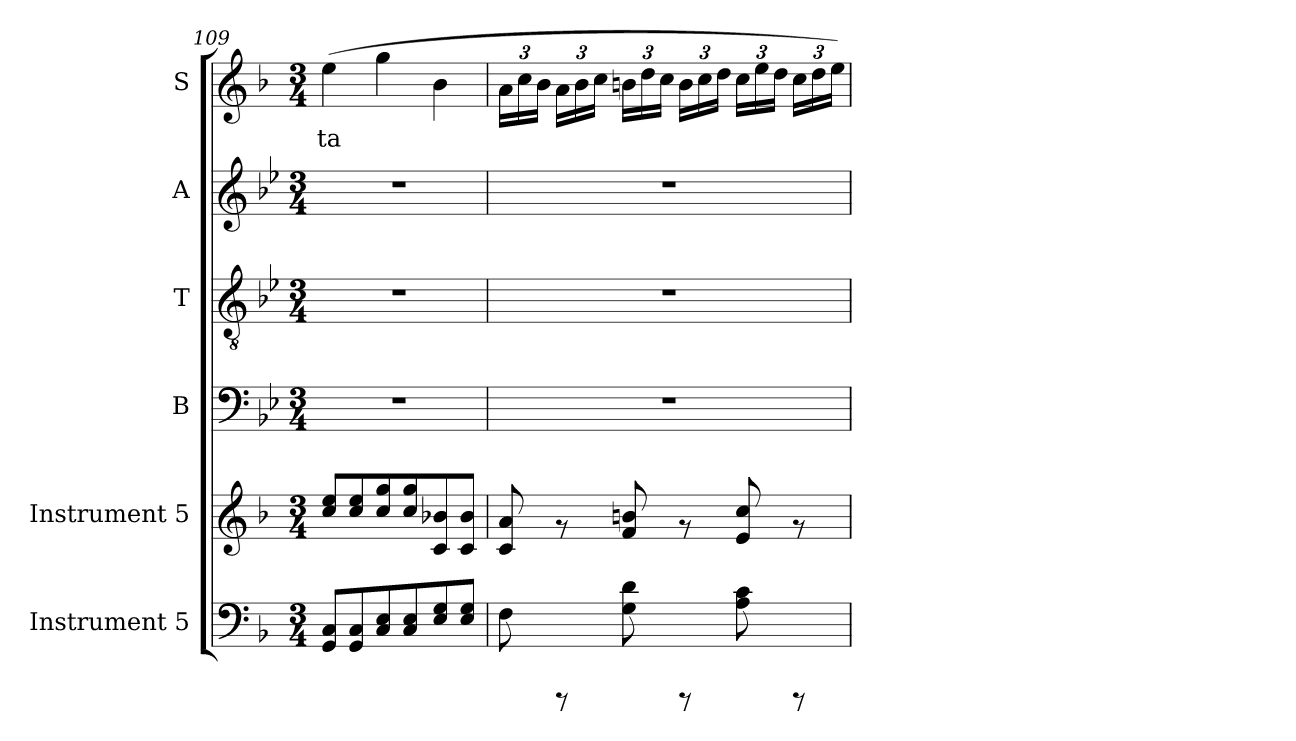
**kern	**kern	**kern	**kern	**kern	**kern	**text
*part6	*part5	*part4	*part3	*part2	*part1	*part1
*staff6	*staff5	*staff4	*staff3	*staff2	*staff1	*staff1
*I"Instrument 5	*I"Instrument 5	*I"B	*I"T	*I"A	*I"S	*
*	*	*I'B	*I'T	*I'A	*I'S	*
*clefF4	*clefG2	*clefF4	*clefGv2	*clefG2	*clefG2	*
*k[b-]	*k[b-]	*k[b-e-]	*k[b-e-]	*k[b-e-]	*k[b-]	*
*F:	*F:	*B-:	*B-:	*B-:	*F:	*
*M3/4	*M3/4	*M3/4	*M3/4	*M3/4	*M3/4	*
=109	=109	=109	=109	=109	=109	=109
!	!	!	!	!	!	!LO:LY:b:cj
8GG/ 8C/L	8ee/ 8cc/L	2.r	2.r	2.r	(>4ee\	ta
8GG/ 8C/	8cc/ 8ee/	.	.	.	.	.
!	!	!	!	!	!	!LO:LY:b:cj
8E/ 8C/	8gg/ 8cc/	.	.	.	4gg\	.
8E/ 8C/	8gg/ 8cc/	.	.	.	.	.
!	!	!	!	!	!	!LO:LY:b:cj
8E/ 8G/	8c/ 8b-X/	.	.	.	4b-\	.
8G/ 8E/J	8b-/ 8c/J	.	.	.	.	.
=110	=110	=110	=110	=110	=110	=110
*	*	*	*	*	*Xbrackettup	*
!	!	!	!	!	!	!LO:LY:b:cj
8F\	8c/ 8a/	2.r	2.r	2.r	24a\L	.
!	!	!	!	!	!	!LO:LY:b:cj
.	.	.	.	.	24cc\	.
!	!	!	!	!	!	!LO:LY:b:cj
.	.	.	.	.	24b-\J	.
!	!	!	!	!	!	!LO:LY:b:cj
8rCCC	8rf	.	.	.	24a\L	.
!	!	!	!	!	!	!LO:LY:b:cj
.	.	.	.	.	24b-\	.
!	!	!	!	!	!	!LO:LY:b:cj
.	.	.	.	.	24cc\J	.
!	!	!	!	!	!	!LO:LY:b:cj
8G\ 8d\	8bn/ 8f/	.	.	.	24bn\L	.
!	!	!	!	!	!	!LO:LY:b:cj
.	.	.	.	.	24dd\	.
!	!	!	!	!	!	!LO:LY:b:cj
.	.	.	.	.	24cc\J	.
!	!	!	!	!	!	!LO:LY:b:cj
8rCCC	8rf	.	.	.	24b\L	.
!	!	!	!	!	!	!LO:LY:b:cj
.	.	.	.	.	24cc\	.
!	!	!	!	!	!	!LO:LY:b:cj
.	.	.	.	.	24dd\J	.
!	!	!	!	!	!	!LO:LY:b:cj
8A\ 8c\	8cc/ 8e/	.	.	.	24cc\L	.
!	!	!	!	!	!	!LO:LY:b:cj
.	.	.	.	.	24ee\	.
!	!	!	!	!	!	!LO:LY:b:cj
.	.	.	.	.	24dd\J	.
!	!	!	!	!	!	!LO:LY:b:cj
8rCCC	8rf	.	.	.	24cc\L	.
!	!	!	!	!	!	!LO:LY:b:cj
.	.	.	.	.	24dd\	.
!	!	!	!	!	!	!LO:LY:b:cj
.	.	.	.	.	24ee\J)	.
=	=	=	=	=	=	=
*-	*-	*-	*-	*-	*-	*-
